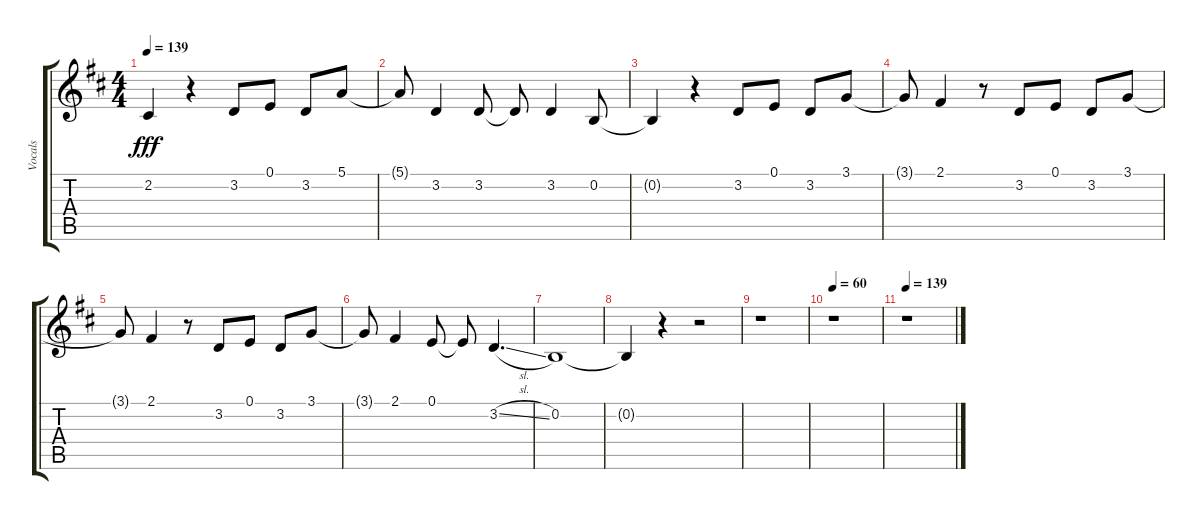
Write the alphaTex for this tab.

\track ("Vocals" "Vocals") {instrument voiceoohs}
\staff {score tabs}
\tuning (E4 B3 G3 D3 A2 E2) {hide}
\ts (4 4)
\tempo 139
\clef g2
\ks d
2.2{t}.4{dy fff} r.4 3.2.8 0.1.8 3.2.8 5.1.8 |
5.1{t}.8 3.2.4 3.2.8 3.2{t}.8 3.2.4 0.2.8 |
0.2{t}.4 r.4 3.2.8 0.1.8 3.2.8 3.1.8 |
3.1{t}.8 2.1.4 r.8 3.2.8 0.1.8 3.2.8 3.1.8 |
3.1{t}.8 2.1.4 r.8 3.2.8 0.1.8 3.2.8 3.1.8 |
3.1{t}.8 2.1.4 0.1.8 0.1{t}.8 3.2{sl}.4{d} |
0.2.1 |
0.2{t}.4 r.4 r.2 |
r.1 |
\tempo 60
r.1 |
\tempo 139
r.1
